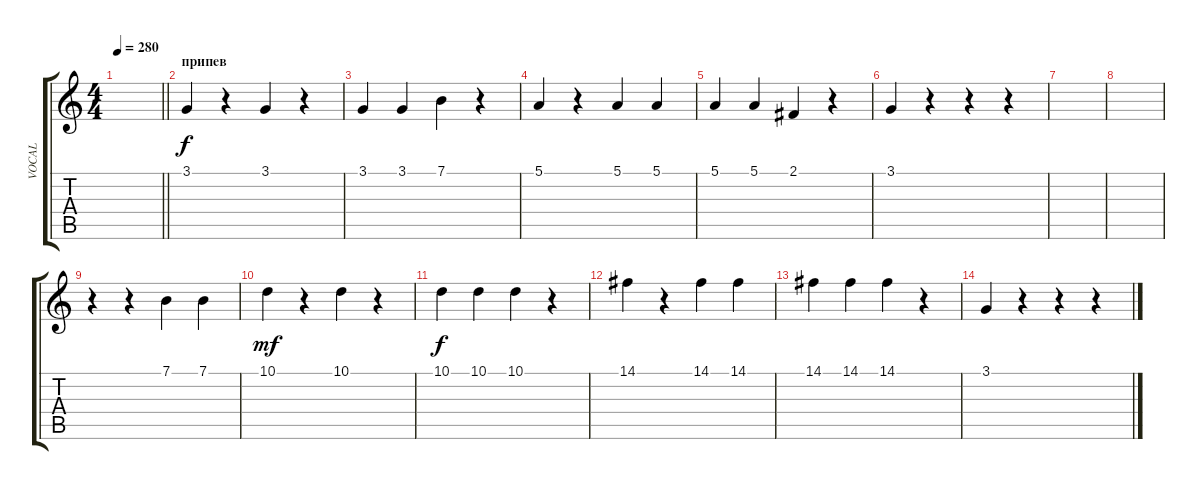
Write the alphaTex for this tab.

\track ("VOCAL" "VOCAL") {instrument violin}
\staff {score tabs}
\tuning (E4 B3 G3 D3 A2 E2) {hide}
\ts (4 4)
\tempo 280
\clef g2
\barLineRight lightlight
\ks c
|
\section ("" "припев")
3.1.4 r.4 3.1.4 r.4 |
3.1.4 3.1.4 7.1.4 r.4 |
5.1.4 r.4 5.1.4 5.1.4 |
5.1.4 5.1.4 2.1.4 r.4 |
3.1.4 r.4 r.4 r.4 |
|
|
r.4 r.4 7.1.4 7.1.4 |
10.1.4{dy mf} r.4 10.1.4 r.4 |
10.1.4{dy f} 10.1.4 10.1.4 r.4 |
14.1.4 r.4 14.1.4 14.1.4 |
14.1.4 14.1.4 14.1.4 r.4 |
3.1.4 r.4 r.4 r.4
